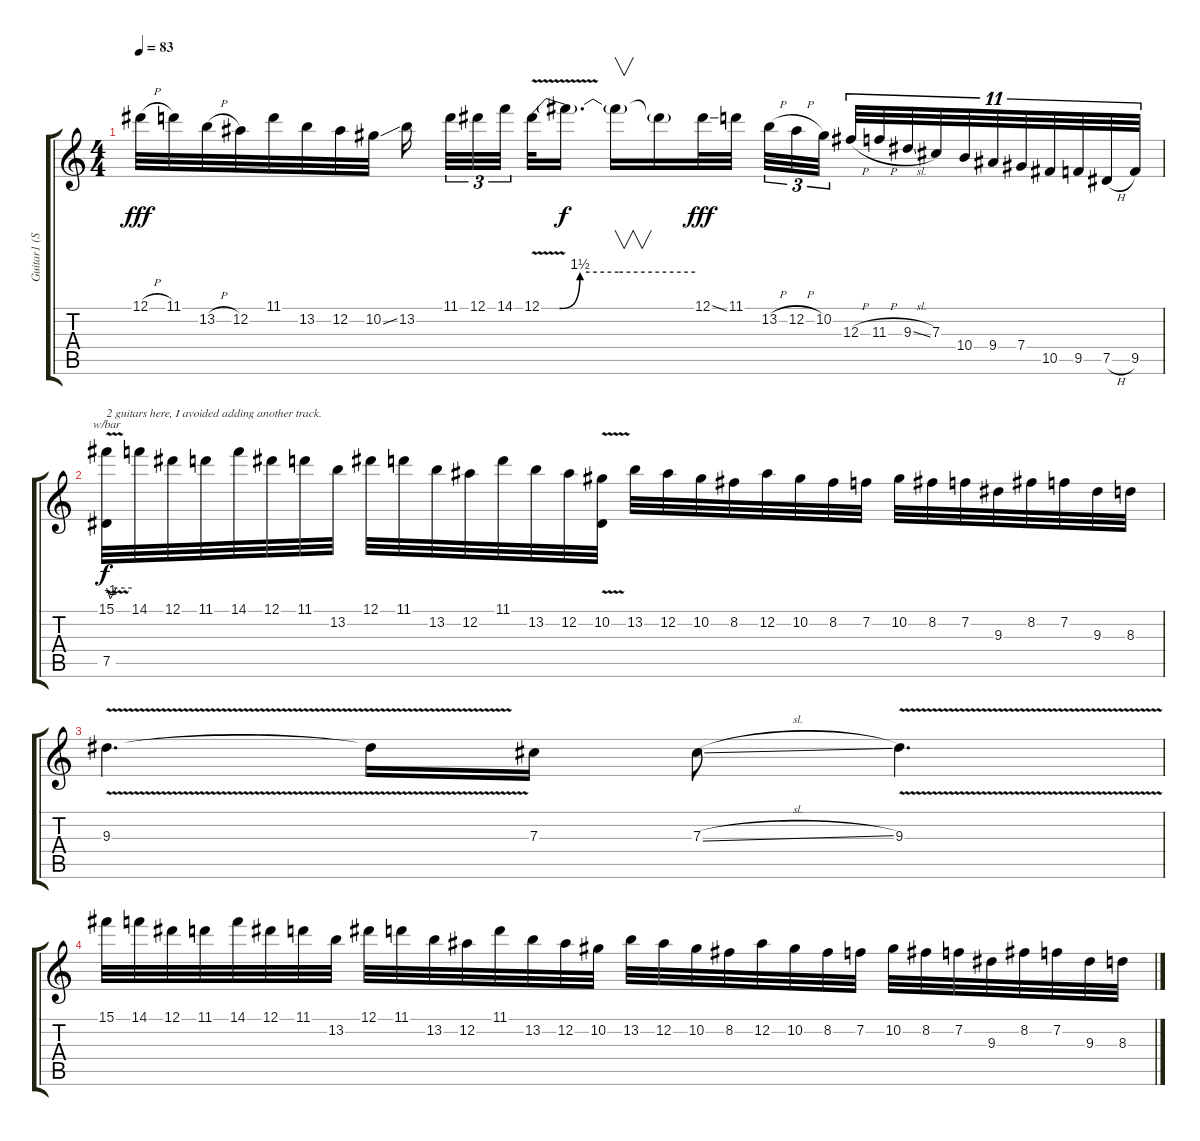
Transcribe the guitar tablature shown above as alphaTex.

\track ("Guitar1 (Solo)" "Guitar1 (S") {instrument overdrivenguitar}
\staff {score tabs}
\tuning (Eb4 Bb3 Gb3 Db3 Ab2 Eb2) {hide}
\ts (4 4)
\tempo 83
\clef g2
\ks c
12.1{h}.32{dy fff} 11.1.32 13.2{h}.32 12.2.32 11.1.32 13.2.32 12.2.32 10.2{ss}.32 13.2.16{beam splitsecondary} 11.1.32{tu (3 2)} 12.1.32{tu (3 2)} 14.1.32{tu (3 2) beam splitsecondary} 12.1{be (custom 0 0 7 0 15 6 30 6 60 6) v}.32 12.1{t}.16{d dy f} 12.1{t}.16{v} 12.1{t}.16 12.1{ss}.32{dy fff} 11.1.32{beam splitsecondary} 13.2{h}.32{tu (3 2)} 12.2{h}.32{tu (3 2)} 10.2.32{tu (3 2)} 12.3{h}.32{tu (11 8)} 11.3{h}.32{tu (11 8)} 9.3{sl}.32{tu (11 8)} 7.3.32{tu (11 8)} 10.4.32{tu (11 8)} 9.4.32{tu (11 8)} 7.4.32{tu (11 8)} 10.5.32{tu (11 8)} 9.5.32{tu (11 8)} 7.5{h}.32{tu (11 8)} 9.5.32{tu (11 8)} |
(15.1 7.5{v}).32{tbe (custom default 0 0 9 -4 23 0 60 0) txt "2 guitars here, I avoided adding another track." dy f} 14.1.32 12.1.32 11.1.32 14.1.32 12.1.32 11.1.32 13.2.32 12.1.32 11.1.32 13.2.32 12.2.32 11.1.32 13.2.32 12.2.32 (10.2 7.5{t}).32 13.2.32 12.2.32 10.2.32 8.2.32 12.2.32 10.2.32 8.2.32 7.2.32 10.2.32 8.2.32 7.2.32 9.3.32 8.2.32 7.2.32 9.3.32 8.3.32 |
9.3{v}.4{d} 9.3{t}.16 7.3.16 7.3{sl}.8 9.3{v}.4{d} |
15.1.32 14.1.32 12.1.32 11.1.32 14.1.32 12.1.32 11.1.32 13.2.32 12.1.32 11.1.32 13.2.32 12.2.32 11.1.32 13.2.32 12.2.32 10.2.32 13.2.32 12.2.32 10.2.32 8.2.32 12.2.32 10.2.32 8.2.32 7.2.32 10.2.32 8.2.32 7.2.32 9.3.32 8.2.32 7.2.32 9.3.32 8.3.32
